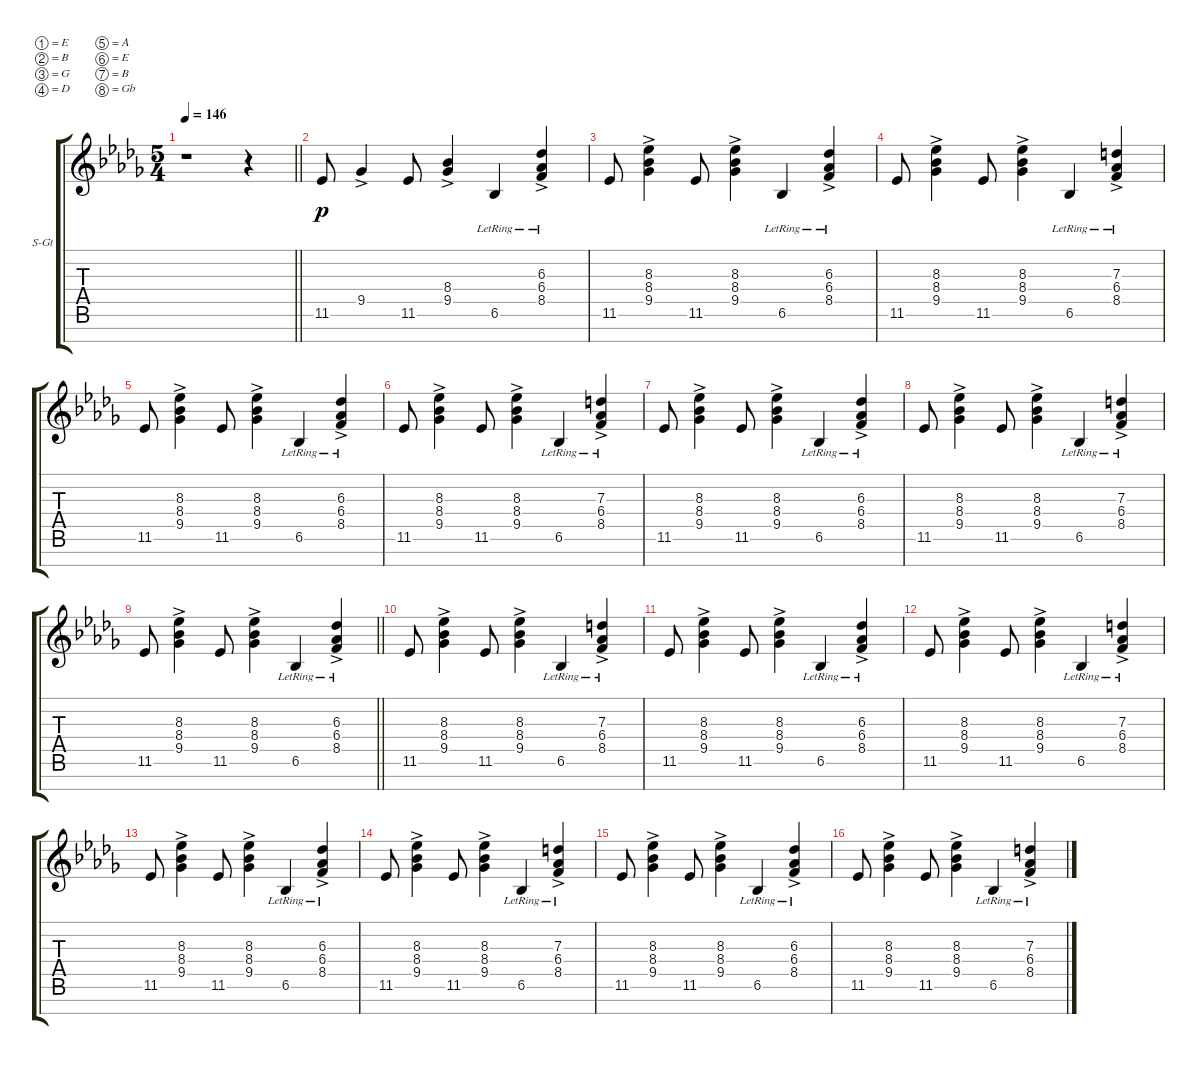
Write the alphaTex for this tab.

\bracketExtendMode groupsimilarinstruments
\firstSystemTrackNameOrientation horizontal
\otherSystemsTrackNameOrientation horizontal
\track ("Kenny Barron Piano Rhythm" "S-Gt") {instrument electricgrandpiano}
\staff {score tabs}
\tuning (E4 B3 G3 D3 A2 E2 B1 Gb1)
\displaytranspose 12
\ts (5 4)
\tempo 146
\clef g2
\barLineRight lightlight
\ks db
r.1{dy p} r.4 |
11.6.8 9.5{ac}.4 11.6.8 (8.4{ac} 9.5{ac}).4 6.6{lr}.4 (6.3{ac lr} 6.4{ac lr} 8.5{ac lr}).4 |
11.6.8 (8.3{ac} 8.4{ac} 9.5{ac}).4 11.6.8 (8.3{ac} 8.4{ac} 9.5{ac}).4 6.6{lr}.4 (6.3{ac lr} 6.4{ac lr} 8.5{ac lr}).4 |
11.6.8 (8.3{ac} 8.4{ac} 9.5{ac}).4 11.6.8 (8.3{ac} 8.4{ac} 9.5{ac}).4 6.6{lr}.4 (7.3{ac lr} 6.4{ac lr} 8.5{ac lr}).4 |
11.6.8 (8.3{ac} 8.4{ac} 9.5{ac}).4 11.6.8 (8.3{ac} 8.4{ac} 9.5{ac}).4 6.6{lr}.4 (6.3{ac lr} 6.4{ac lr} 8.5{ac lr}).4 |
11.6.8 (8.3{ac} 8.4{ac} 9.5{ac}).4 11.6.8 (8.3{ac} 8.4{ac} 9.5{ac}).4 6.6{lr}.4 (7.3{ac lr} 6.4{ac lr} 8.5{ac lr}).4 |
11.6.8 (8.3{ac} 8.4{ac} 9.5{ac}).4 11.6.8 (8.3{ac} 8.4{ac} 9.5{ac}).4 6.6{lr}.4 (6.3{ac lr} 6.4{ac lr} 8.5{ac lr}).4 |
11.6.8 (8.3{ac} 8.4{ac} 9.5{ac}).4 11.6.8 (8.3{ac} 8.4{ac} 9.5{ac}).4 6.6{lr}.4 (7.3{ac lr} 6.4{ac lr} 8.5{ac lr}).4 |
\barLineRight lightlight
11.6.8 (8.3{ac} 8.4{ac} 9.5{ac}).4 11.6.8 (8.3{ac} 8.4{ac} 9.5{ac}).4 6.6{lr}.4 (6.3{ac lr} 6.4{ac lr} 8.5{ac lr}).4 |
11.6.8 (8.3{ac} 8.4{ac} 9.5{ac}).4 11.6.8 (8.3{ac} 8.4{ac} 9.5{ac}).4 6.6{lr}.4 (7.3{ac lr} 6.4{ac lr} 8.5{ac lr}).4 |
11.6.8 (8.3{ac} 8.4{ac} 9.5{ac}).4 11.6.8 (8.3{ac} 8.4{ac} 9.5{ac}).4 6.6{lr}.4 (6.3{ac lr} 6.4{ac lr} 8.5{ac lr}).4 |
11.6.8 (8.3{ac} 8.4{ac} 9.5{ac}).4 11.6.8 (8.3{ac} 8.4{ac} 9.5{ac}).4 6.6{lr}.4 (7.3{ac lr} 6.4{ac lr} 8.5{ac lr}).4 |
11.6.8 (8.3{ac} 8.4{ac} 9.5{ac}).4 11.6.8 (8.3{ac} 8.4{ac} 9.5{ac}).4 6.6{lr}.4 (6.3{ac lr} 6.4{ac lr} 8.5{ac lr}).4 |
11.6.8 (8.3{ac} 8.4{ac} 9.5{ac}).4 11.6.8 (8.3{ac} 8.4{ac} 9.5{ac}).4 6.6{lr}.4 (7.3{ac lr} 6.4{ac lr} 8.5{ac lr}).4 |
11.6.8 (8.3{ac} 8.4{ac} 9.5{ac}).4 11.6.8 (8.3{ac} 8.4{ac} 9.5{ac}).4 6.6{lr}.4 (6.3{ac lr} 6.4{ac lr} 8.5{ac lr}).4 |
11.6.8 (8.3{ac} 8.4{ac} 9.5{ac}).4 11.6.8 (8.3{ac} 8.4{ac} 9.5{ac}).4 6.6{lr}.4 (7.3{ac lr} 6.4{ac lr} 8.5{ac lr}).4
